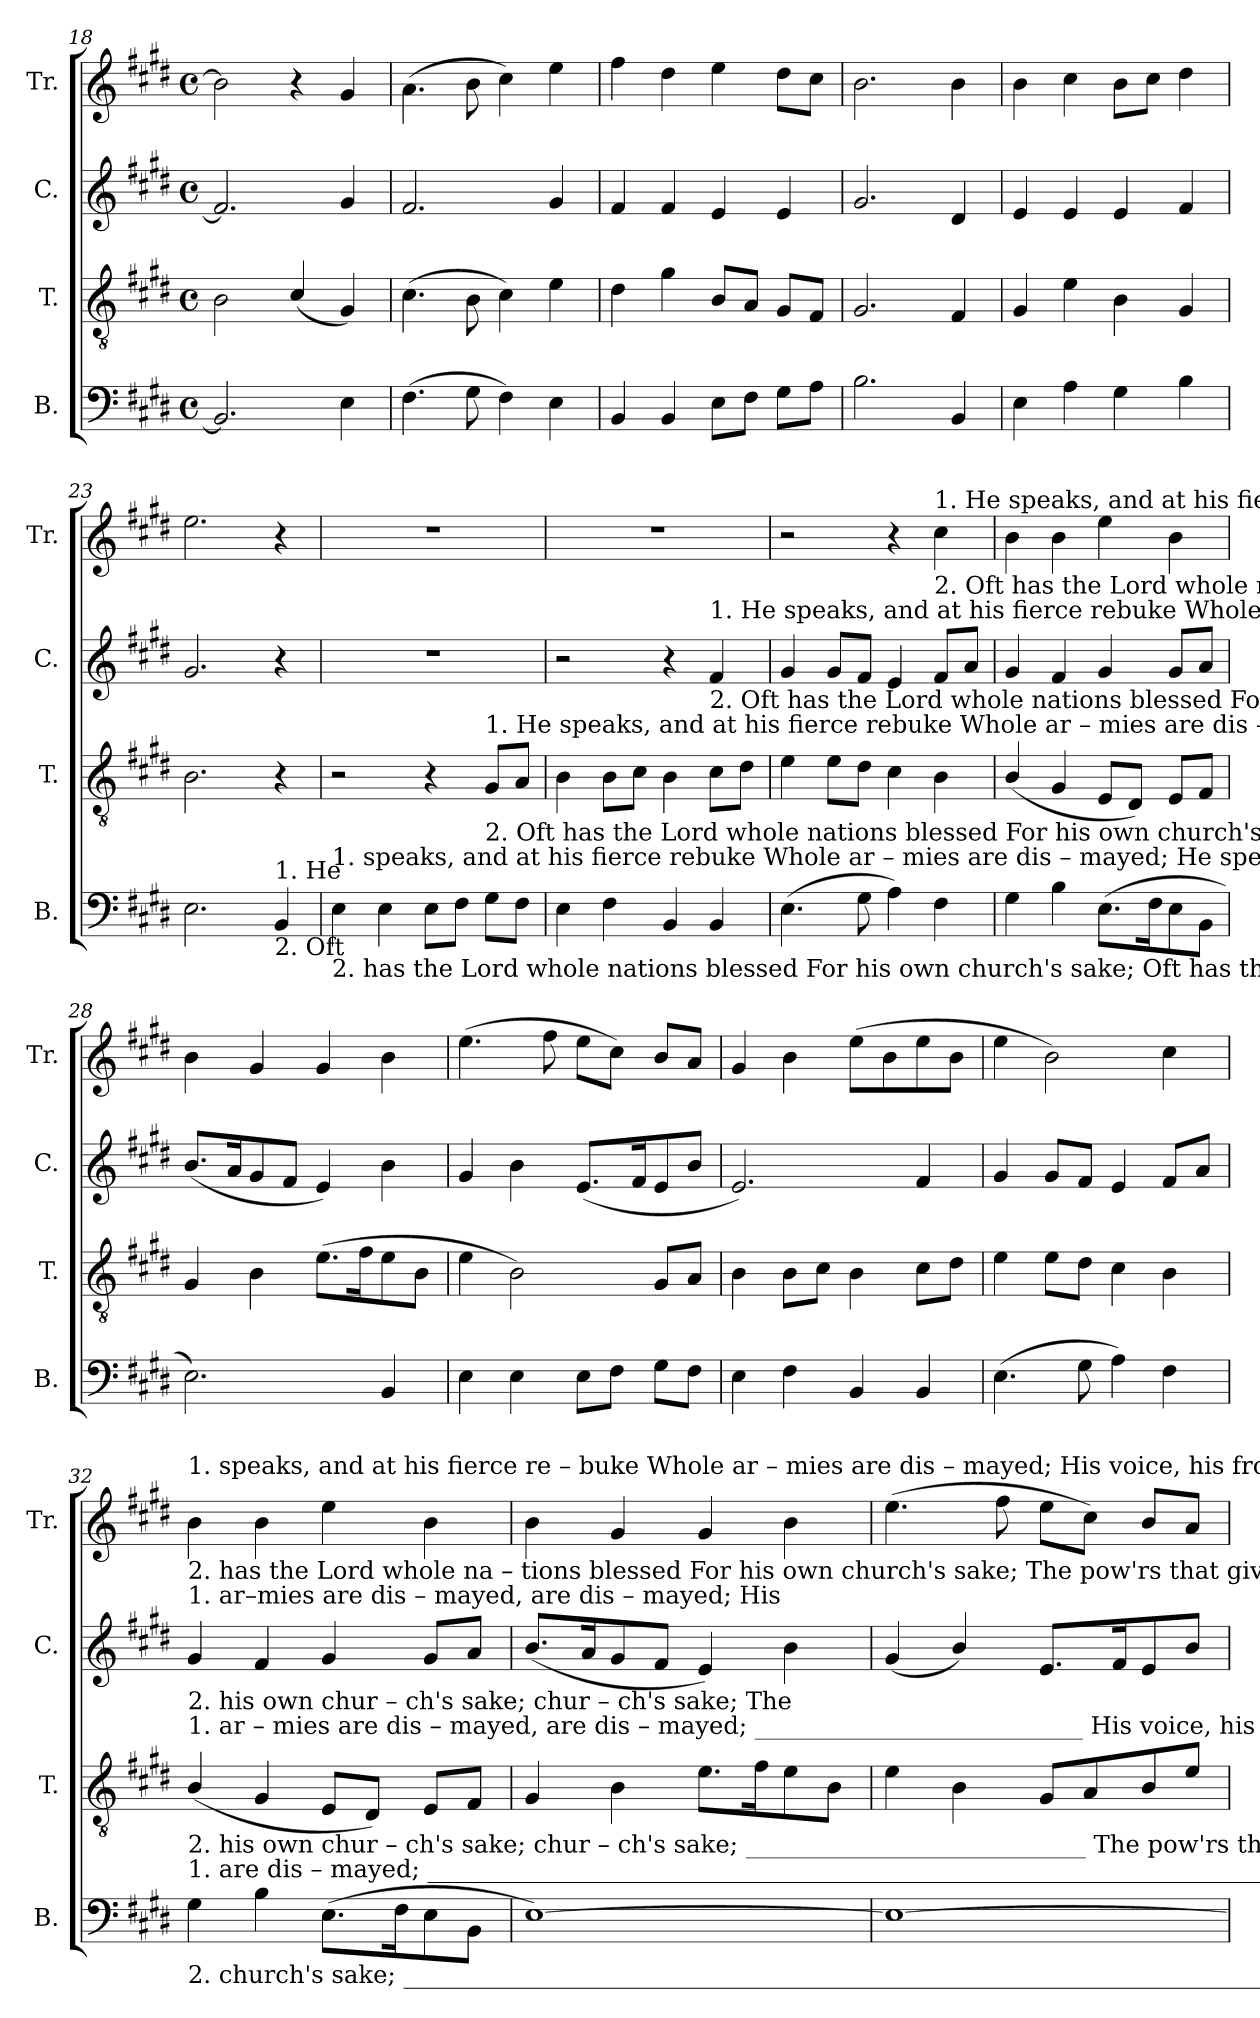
**kern	**kern	**kern	**kern
*part4	*part3	*part2	*part1
*staff4	*staff3	*staff2	*staff1
*I"B.	*I"T.	*I"C.	*I"Tr.
*I'B.	*I'T.	*I'C.	*I'Tr.
*clefF4	*clefGv2	*clefG2	*clefG2
*k[f#c#g#d#]	*k[f#c#g#d#]	*k[f#c#g#d#]	*k[f#c#g#d#]
*M4/4	*M4/4	*M4/4	*M4/4
*met(c)	*met(c)	*met(c)	*met(c)
=18	=18	=18	=18
2.BB!/]	2B!\	2.f#!/]	2b!\]
.	(4c#!/	.	4r
4E!\	4G#!/)	4g#!/	4g#!/
=19	=19	=19	=19
(4.F#!\	(4.c#!\	2.f#!/	(4.a!\
8G#!\	8B!\	.	8b!\
4F#!\)	4c#!\)	.	4cc#!\)
4E!\	4e!\	4g#!/	4ee!\
=20	=20	=20	=20
4BB!/	4d#!\	4f#!/	4ff#!\
4BB!/	4g#!\	4f#!/	4dd#!\
8E!\L	8B!/L	4e!/	4ee!\
8F#!\J	8A!/J	.	.
8G#!\L	8G#!/L	4e!/	8dd#!\L
8A!\J	8F#!/J	.	8cc#!\J
=21	=21	=21	=21
2.B!\	2.G#!/	2.g#!/	2.b!\
4BB!/	4F#!/	4d#!/	4b!\
=22	=22	=22	=22
4E!\	4G#!/	4e!/	4b!\
4A!\	4e!\	4e!/	4cc#!\
4G#!\	4B!\	4e!/	8b!\L
.	.	.	8cc#!\J
4B!\	4G#!/	4f#!/	4dd#!\
=23	=23	=23	=23
2.E!\	2.B!\	2.g#!/	2.ee!\
!LO:TX:a:t=1. He	!	!	!
!LO:TX:b:t=2. Oft	!	!	!
4BB!/	4r	4r	4r
=24	=24	=24	=24
!LO:TX:a:t=1. speaks, and at  his  fierce  rebuke  Whole ar      –     mies  are dis – mayed;                                        He   speaks,  and  at   his   fierce  re – buke  Whole ar       –     mies	!	!	!
!LO:TX:b:t=2. has the Lord whole nations blessed  For  his            own  church's   sake;                                          Oft    has  the Lord whole  nations  blessed   For     his             own	!	!	!
4E!\	2r	1r	1r
4E!\	.	.	.
8E!\L	4r	.	.
8F#!\J	.	.	.
!	!LO:TX:a:t=1. He  speaks, and  at   his  fierce  rebuke  Whole ar         –       mies   are    dis  – mayed;                                     He   speaks,  and  at   his  fierce re–buke  Whole	!	!
!	!LO:TX:b:t=2. Oft has the Lord whole nations blessed  For     his                 own   church's     sake;                                        Oft  has the Lord whole  nations  blessed   For	!	!
8G#!\L	8G#!/L	.	.
8F#!\J	8A!/J	.	.
=25	=25	=25	=25
4E!\	4B!\	2r	1r
4F#!\	8B!\L	.	.
.	8c#!\J	.	.
4BB!/	4B!\	4r	.
!	!	!LO:TX:a:t=1. He  speaks, and  at  his fierce rebuke   Whole  ar             –           mies     are  dis – mayed;                                 He  speaks, and  at  his	!
!	!	!LO:TX:b:t=2. Oft has the Lord whole nations blessed  For    his                         own     church's   sake;                                    Oft   has  the Lord whole	!
4BB!/	8c#!\L	4f#!/	.
.	8d#!\J	.	.
=26	=26	=26	=26
(4.E!\	4e!\	4g#!/	2r
.	8e!\L	8g#!/L	.
8G#!\	8d#!\J	8f#!/J	.
4A!\)	4c#!\	4e!/	4r
!	!	!	!LO:TX:a:t=1. He  speaks,  and  at  his  fierce   re  –  buke   Whole   ar         –          mies   are  dis – mayed;                             He
!	!	!	!LO:TX:b:t=2. Oft  has  the  Lord  whole  nations  blessed    For       his                    own   church's   sake;                                Oft
4F#!\	4B!\	8f#!/L	4cc#!\
.	.	8a!/J	.
=27	=27	=27	=27
4G#!\	(4B!/	4g#!/	4b!\
4B!\	4G#!/	4f#!/	4b!\
(8.E!\L	8E!/L	4g#!/	4ee!\
.	8D#!/J)	.	.
16F#!\K	.	.	.
8E!\	8E!/L	8g#!/L	4b!\
8BB!\J	8F#!/J	8a!/J	.
=28	=28	=28	=28
2.E!\)	4G#!/	(8.b!/L	4b!\
.	.	16a!/K	.
.	4B!\	8g#!/	4g#!/
.	.	8f#!/J	.
.	(8.e!\L	4e!/)	4g#!/
.	16f#!\K	.	.
4BB!/	8e!\	4b!\	4b!\
.	8B!\J	.	.
=29	=29	=29	=29
4E!\	4e!\	4g#!/	(4.ee!\
4E!\	2B!\)	4b!\	.
.	.	.	8ff#!\
8E!\L	.	(8.e!/L	8ee!\L
8F#!\J	.	.	8cc#!\J)
.	.	16f#!/K	.
8G#!\L	8G#!/L	8e!/	8b!/L
8F#!\J	8A!/J	8b!/J	8a!/J
=30	=30	=30	=30
4E!\	4B!\	2.e!/)	4g#!/
4F#!\	8B!\L	.	4b!\
.	8c#!\J	.	.
4BB!/	4B!\	.	(8ee!\L
.	.	.	8b!\
4BB!/	8c#!\L	4f#!/	8ee!\
.	8d#!\J	.	8b!\J
=31	=31	=31	=31
(4.E!\	4e!\	4g#!/	4ee!\
.	8e!\L	8g#!/L	2b!\)
8G#!\	8d#!\J	8f#!/J	.
4A!\)	4c#!\	4e!/	.
4F#!\	4B!\	8f#!/L	4cc#!\
.	.	8a!/J	.
=32	=32	=32	=32
!	!	!	!LO:TX:a:t=1. speaks, and   at   his   fierce    re   –  buke    Whole     ar          –            mies    are   dis   –   mayed;                                                                         His voice, his frown, his
!	!	!	!LO:TX:b:t=2. has  the  Lord whole  na  – tions  blessed     For          his                      own     church's       sake;                                                                            The pow'rs that give  his
!	!	!LO:TX:a:t=1. ar–mies  are     dis   –  mayed,                       are          dis    –      mayed;                                                                                                                                                    His	!
!	!	!LO:TX:b:t=2. his  own  chur – ch's    sake;                          chur   –   ch's           sake;                                                                                                                                                      The	!
!	!LO:TX:a:t=1. ar            –         mies   are      dis   –  mayed,             are   dis  –  mayed; ___________________________                                His voice, his frown, his angry look, Strikes	!	!
!	!LO:TX:b:t=2. his                      own   chur – ch's      sake;                chur – ch's  sake;  ____________________________                                The pow'rs that give his people rest,  Shall	!	!
!LO:TX:a:t=1. are dis – mayed; _________________________________________________________________________   His voice, his frown, his angry look, Strikes all their courage	!	!	!
!LO:TX:b:t=2. church's  sake; __________________________________________________________________________    The pow'rs that give his people rest,  Shall  of  his  care  par –	!	!	!
4G#!\	(4B!/	4g#!/	4b!\
4B!\	4G#!/	4f#!/	4b!\
(8.E!\L	8E!/L	4g#!/	4ee!\
.	8D#!/J)	.	.
16F#!\K	.	.	.
8E!\	8E!/L	8g#!/L	4b!\
8BB!\J	8F#!/J	8a!/J	.
=33	=33	=33	=33
[1E!)	4G#!/	(8.b!/L	4b!\
.	.	16a!/K	.
.	4B!\	8g#!/	4g#!/
.	.	8f#!/J	.
.	8.e!\L	4e!/)	4g#!/
.	16f#!\K	.	.
.	8e!\	4b!\	4b!\
.	8B!\J	.	.
=34	=34	=34	=34
1E!_	4e!\	(4g#!/	(4.ee!\
.	4B!\	4b!/)	.
.	.	.	8ff#!\
.	8G#!/L	8.e!/L	8ee!\L
.	8A!/	.	8cc#!\J)
.	.	16f#!/K	.
.	8B!/	8e!/	8b!/L
.	8e!/J	8b!/J	8a!/J
=	=	=	=
*-	*-	*-	*-
